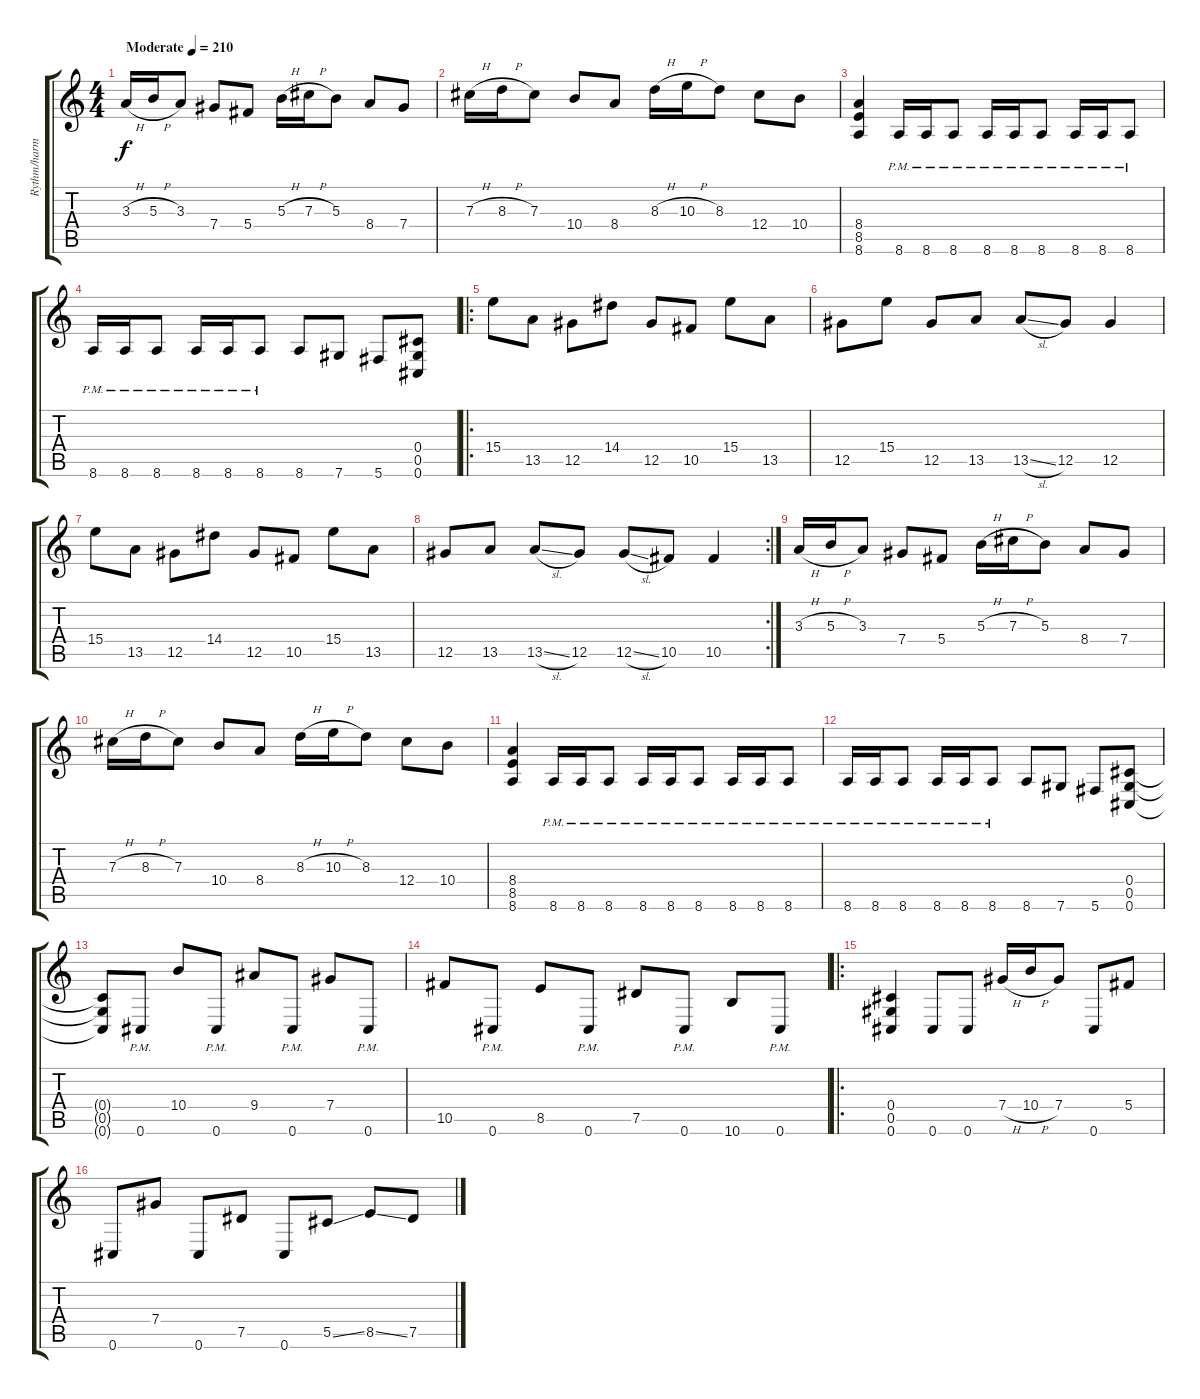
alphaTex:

\track ("Rythm/harmonies" "Rythm/harm") {instrument distortionguitar}
\staff {score tabs}
\tuning (Eb4 Bb3 Gb3 Db3 Ab2 Db2) {hide}
\ts (4 4)
\tempo (210 "Moderate")
\clef g2
\ks c
3.3{h}.16{dy f instrument distortionguitar} 5.3{h}.16 3.3.8 7.4.8 5.4.8 5.3{h}.16 7.3{h}.16 5.3.8 8.4.8 7.4.8 |
7.3{h}.16 8.3{h}.16 7.3.8 10.4.8 8.4.8 8.3{h}.16 10.3{h}.16 8.3.8 12.4.8 10.4.8 |
(8.4 8.5 8.6).4 8.6{pm}.16 8.6{pm}.16 8.6{pm}.8 8.6{pm}.16 8.6{pm}.16 8.6{pm}.8 8.6{pm}.16 8.6{pm}.16 8.6{pm}.8 |
8.6{pm}.16 8.6{pm}.16 8.6{pm}.8 8.6{pm}.16 8.6{pm}.16 8.6{pm}.8 8.6.8 7.6.8 5.6.8 (0.4 0.5 0.6).8 |
\ro
15.4.8 13.5.8 12.5.8 14.4.8 12.5.8 10.5.8 15.4.8 13.5.8 |
12.5.8 15.4.8 12.5.8 13.5.8 13.5{sl}.8 12.5.8 12.5.4 |
15.4.8 13.5.8 12.5.8 14.4.8 12.5.8 10.5.8 15.4.8 13.5.8 |
\rc 2
12.5.8 13.5.8 13.5{sl}.8 12.5.8 12.5{sl}.8 10.5.8 10.5.4 |
3.3{h}.16 5.3{h}.16 3.3.8 7.4.8 5.4.8 5.3{h}.16 7.3{h}.16 5.3.8 8.4.8 7.4.8 |
7.3{h}.16 8.3{h}.16 7.3.8 10.4.8 8.4.8 8.3{h}.16 10.3{h}.16 8.3.8 12.4.8 10.4.8 |
(8.4 8.5 8.6).4 8.6{pm}.16 8.6{pm}.16 8.6{pm}.8 8.6{pm}.16 8.6{pm}.16 8.6{pm}.8 8.6{pm}.16 8.6{pm}.16 8.6{pm}.8 |
8.6{pm}.16 8.6{pm}.16 8.6{pm}.8 8.6{pm}.16 8.6{pm}.16 8.6{pm}.8 8.6.8 7.6.8 5.6.8 (0.4 0.5 0.6).8 |
(0.4{t} 0.5{t} 0.6{t}).8 0.6{pm}.8 10.4.8 0.6{pm}.8 9.4.8 0.6{pm}.8 7.4.8 0.6{pm}.8 |
10.5.8 0.6{pm}.8 8.5.8 0.6{pm}.8 7.5.8 0.6{pm}.8 10.6.8 0.6{pm}.8 |
\ro
(0.4 0.5 0.6).4 0.6.8 0.6.8 7.4{h}.16 10.4{h}.16 7.4.8 0.6.8 5.4.8 |
0.6.8 7.4.8 0.6.8 7.5.8 0.6.8 5.5{ss}.8 8.5{ss}.8 7.5.8
